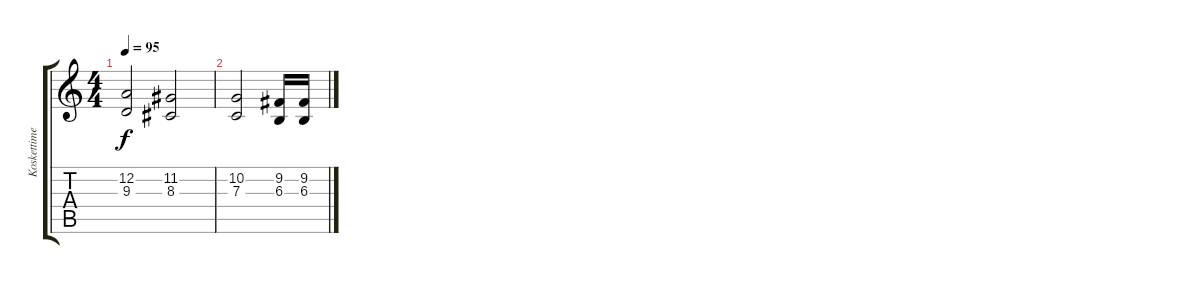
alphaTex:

\track ("Koskettimet" "Koskettime") {instrument choiraahs}
\staff {score tabs}
\tuning (D4 A3 F3 C3 G2 D2) {hide}
\ts (4 4)
\tempo 95
\clef g2
\ks c
(12.2 9.3).2{dy f} (11.2 8.3).2 |
(10.2 7.3).2 (9.2 6.3).16 (9.2 6.3).16
